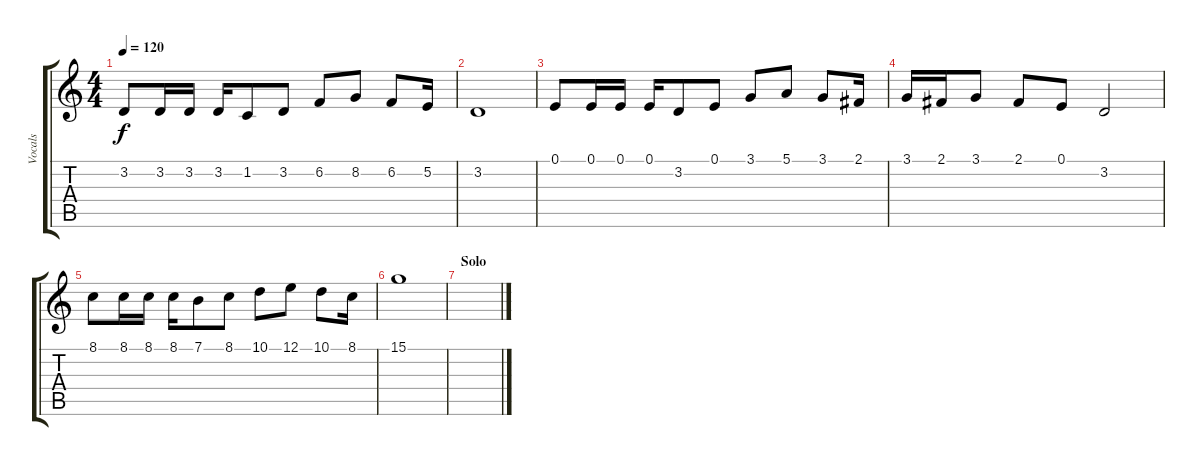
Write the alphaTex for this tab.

\track ("Vocals" "Vocals") {instrument viola}
\staff {score tabs}
\tuning (E4 B3 G3 D3 A2 E2) {hide}
\ts (4 4)
\tempo 120
\clef g2
\ks c
3.2.8{dy f} 3.2.16 3.2.16 3.2.16 1.2.8 3.2.8 6.2.8 8.2.8 6.2.8 5.2.16 |
3.2.1 |
0.1.8 0.1.16 0.1.16 0.1.16 3.2.8 0.1.8 3.1.8 5.1.8 3.1.8 2.1.16 |
3.1.16 2.1.16 3.1.8 2.1.8 0.1.8 3.2.2 |
8.1.8 8.1.16 8.1.16 8.1.16 7.1.8 8.1.8 10.1.8 12.1.8 10.1.8 8.1.16 |
15.1.1 |
\section ("" "Solo")
